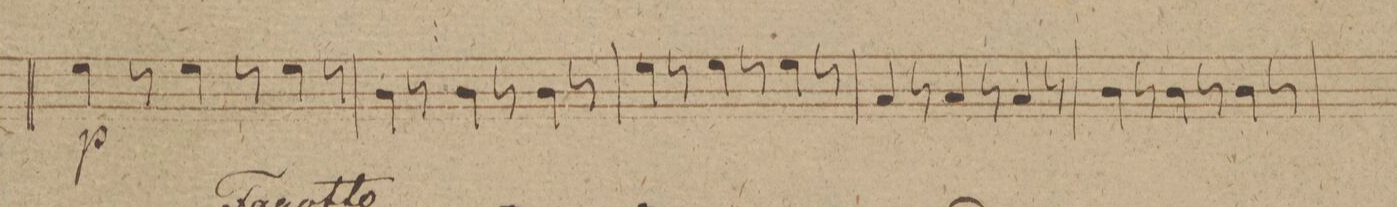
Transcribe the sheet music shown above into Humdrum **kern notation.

**kern
*I"Organo.
*clefF4
*k[f#]
*M9/8
4G\
8r
4G\
8r
4G\
8r
=25
4D\
8r
4D\
8r
4D\
8r
=26
4G\
8r
4G\
8r
4G\
8r
=27
4C/
8r
4C/
8r
4C/
8r
=28
4D\
8r
4D\
8r
4D\
8r
=29
*-
